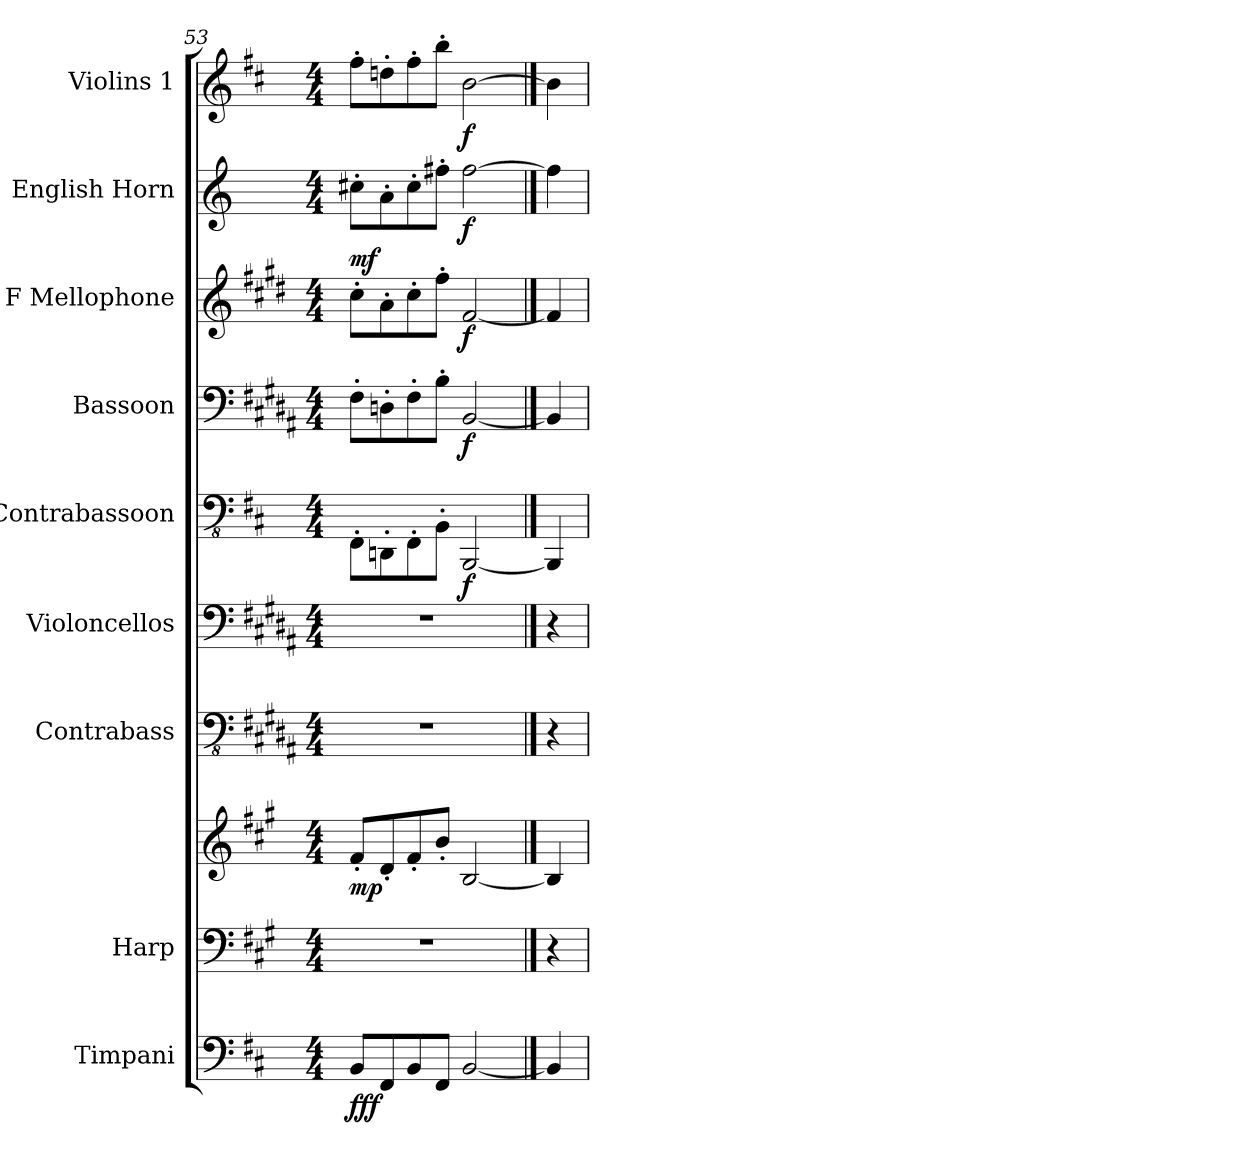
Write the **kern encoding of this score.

**kern	**dynam	**kern	**kern	**dynam	**kern	**kern	**kern	**dynam	**kern	**dynam	**kern	**dynam	**kern	**dynam	**kern	**dynam
*part9	*part9	*part8	*part8	*part8	*part7	*part6	*part5	*part5	*part4	*part4	*part3	*part3	*part2	*part2	*part1	*part1
*staff10	*staff10	*staff9	*staff8	*staff8/9	*staff7	*staff6	*staff5	*staff5	*staff4	*staff4	*staff3	*staff3	*staff2	*staff2	*staff1	*staff1
*I"Timpani	*	*I"Harp	*	*	*I"Contrabass	*I"Violoncellos	*I"Contrabassoon	*	*I"Bassoon	*	*I"F Mellophone	*	*I"English Horn	*	*I"Violins 1	*
*I'Timp.	*	*I'Hrp.	*	*	*I'Cb.	*I'Vlcs.	*I'Cbsn.	*	*I'Bsn.	*	*I'F Mph.	*	*I'E. Hn.	*	*I'Vlns. 1	*
*clefF4	*	*clefF4	*clefG2	*	*clefFv4	*clefF4	*clefFv4	*	*clefF4	*	*clefG2	*	*clefG2	*	*clefG2	*
*	*	*	*	*	*	*	*ITrd7c12	*	*	*	*ITrd4c7	*	*ITrd4c7	*	*	*
*k[f#c#]	*	*k[f#c#g#]	*k[f#c#g#]	*	*k[f#c#g#d#a#]	*k[f#c#g#d#a#]	*k[f#c#]	*	*k[f#c#g#d#a#]	*	*k[f#c#g#]	*	*k[b-]	*	*k[f#c#]	*
*D:	*	*A:	*A:	*	*B:	*B:	*D:	*	*B:	*	*A:	*	*F:	*	*D:	*
*M4/4	*	*M4/4	*M4/4	*	*M4/4	*M4/4	*M4/4	*	*M4/4	*	*M4/4	*	*M4/4	*	*M4/4	*
=53	=53	=53	=53	=53	=53	=53	=53	=53	=53	=53	=53	=53	=53	=53	=53	=53
!	!LO:DY:b	!	!	!LO:DY:b	!	!	!	!	!	!	!	!LO:DY:a	!	!	!	!
8BB/L	fff	1r	8f#'/L	mp	1r	1r	8FFFF#'\L	.	8F#'\L	.	8f#'\L	mf	8f#'\L	.	8ff#'\L	.
8FF#/	.	.	8d'/	.	.	.	8DDDDn'\	.	8Dn'\	.	8d'\	.	8d'\	.	8ddn'\	.
8BB/	.	.	8f#'/	.	.	.	8FFFF#'\	.	8F#'\	.	8f#'\	.	8f#'\	.	8ff#'\	.
8FF#/J	.	.	8b'/J	.	.	.	8BBBB'\J	.	8B'\J	.	8b'\J	.	8b'\J	.	8bb'\J	.
!	!	!	!	!	!	!	!	!LO:DY:b	!	!LO:DY:b	!	!LO:DY:b	!	!LO:DY:b	!	!LO:DY:b
[2BB/	.	.	[2B/	.	.	.	[2BBBBB/	f	[2BB/	f	[2B/	f	[2b\	f	[2b\	f
==54	==54	==54	==54	==54	==54	==54	==54	==54	==54	==54	==54	==54	==54	==54	==54	==54
4BB/]	.	4r	4B/]	.	4r	4r	4BBBBB/]	.	4BB/]	.	4B/]	.	4b\]	.	4b\]	.
=	=	=	=	=	=	=	=	=	=	=	=	=	=	=	=	=
*-	*-	*-	*-	*-	*-	*-	*-	*-	*-	*-	*-	*-	*-	*-	*-	*-
